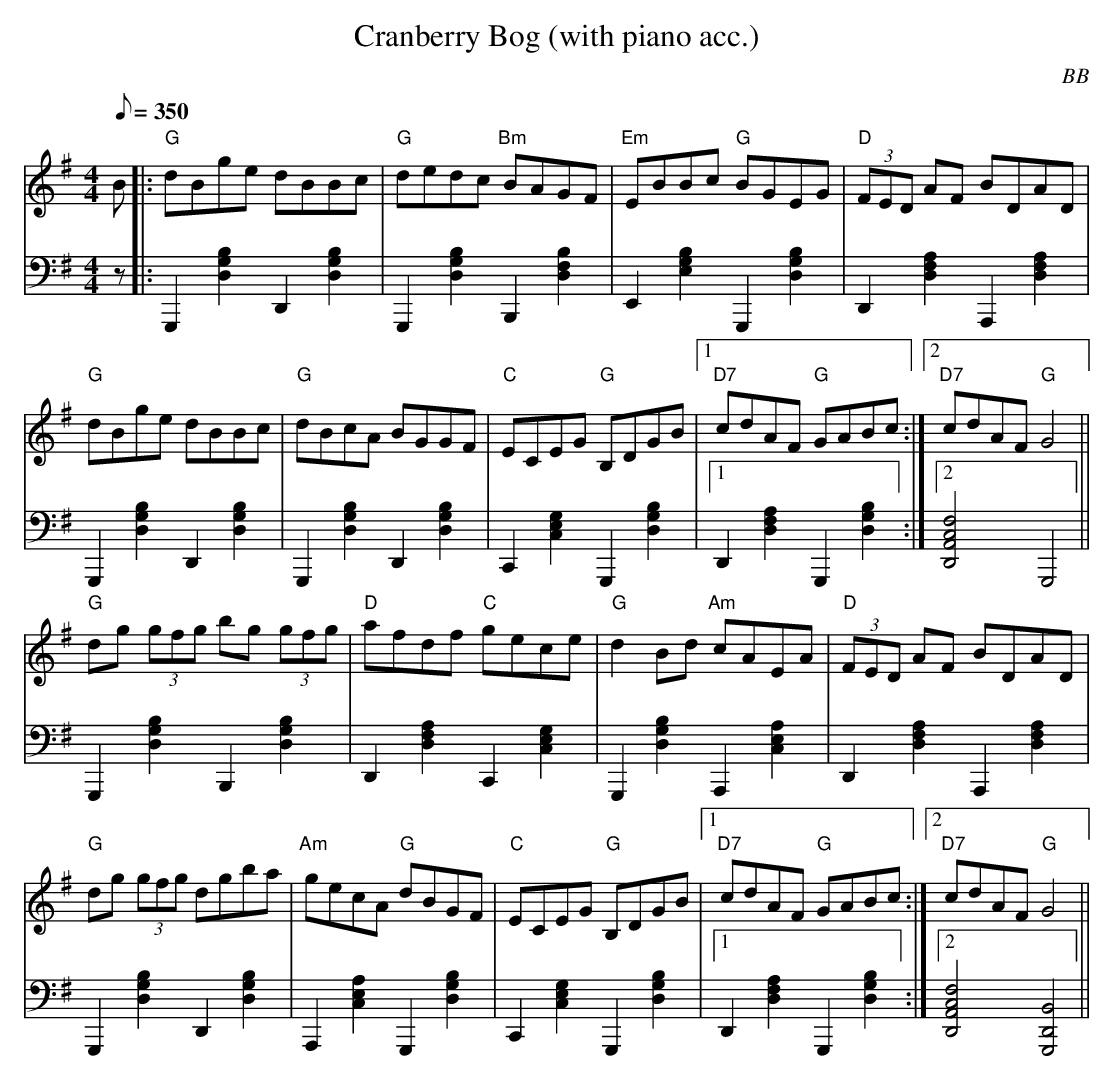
X:1
T: Cranberry Bog (with piano acc.)
C: BB
Q: 1/8=350
M: 4/4
L: 1/8
V: 1 program 1 110 %fiddle
V: 2 volume=70 clef=bass m=D program 1 00
K: G
[V:1] B|:"G"dBge dBBc|"G"dedc "Bm"BAGF|"Em"EBBc "G"BGEG|"D"(3FED AF BDAD|
[V:2] z|: G,,2[G2D2B2]D,2[G2D2B2]|G,,2[G2D2B2]B,,2[B2D2F2]|E,2[B2E2G2]G,,2[G2D2B2]|\
D,2[D2A2F2]A,,2[D2F2A2]|
[V:1] "G"dBge dBBc|"G"dBcA BGGF|"C"ECEG "G"B,DGB|1 "D7"cdAF "G"GABc :|2\
"D7"cdAF "G"G4 ||
[V:2] G,,2[G2D2B2]D,2[G2D2B2]|G,,2[G2D2B2]D,2[G2D2B2]|C,2[C2G2E2]G,,2[G2D2B2]|1\
D,2[D2A2F2]G,,2[G2D2B2]:|2 [D,4A,4F4C4]G,,4||
[V:1] "G"dg (3gfg bg (3gfg|"D"afdf "C"gece|"G"d2 Bd "Am"cAEA|"D"(3FED AF BDAD|
[V:2]  G,,2[G2D2B2]B,,2[G2D2B2]|D,2[D2A2F2]C,2[C2G2E2]|G,,2[G2D2B2]A,,2[A2E2C2]|\
D,2[D2A2F2]A,,2[D2F2A2]|
[V:1] "G"dg (3gfg dgba|"Am"gecA "G"dBGF|"C"ECEG "G"B,DGB|1 "D7"cdAF "G"GABc :|2\
"D7"cdAF "G"G4||
[V:2] G,,2[G2D2B2]D,2[G2D2B2]|A,,2[A2E2C2]G,,2[G2D2B2]|C,2[C2G2E2]G,,2[G2D2B2]|1\
D,2[D2A2F2]G,,2[G2D2B2] :|2 [D,4A,4F4C4][G,,4D,4B,4]||
